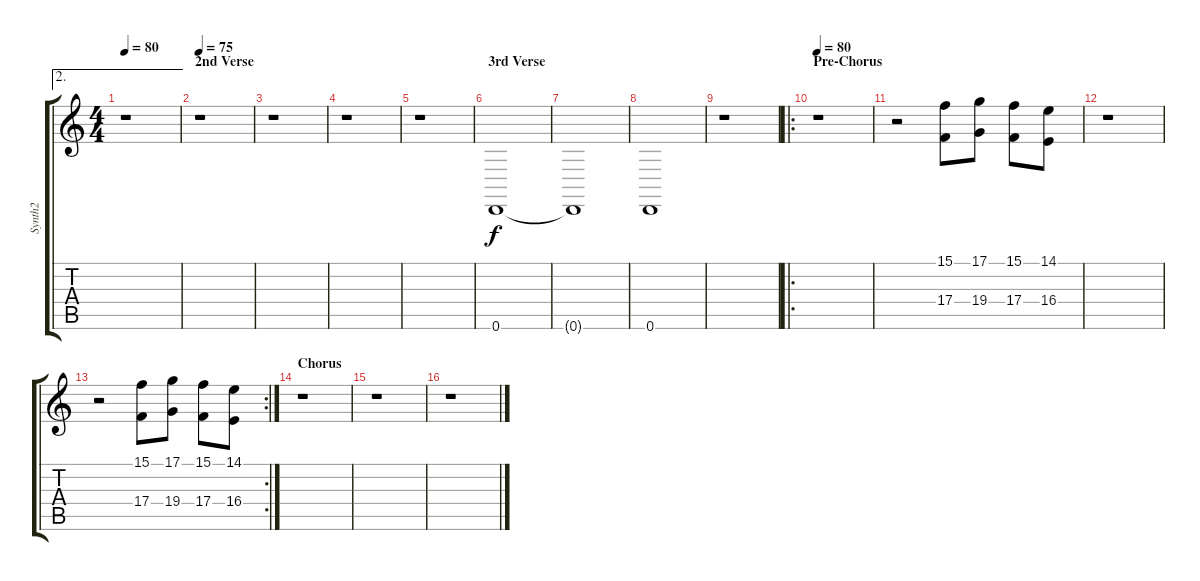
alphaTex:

\track ("Synth2" "Synth2") {instrument stringensemble1}
\staff {score tabs}
\tuning (D4 A3 F3 C3 G2 D2) {hide}
\ae 2
\ts (4 4)
\tempo 80
\clef g2
\ks c
r.1{dy f} |
\section ("" "2nd Verse")
\tempo 75
r.1 |
r.1 |
r.1 |
r.1 |
\section ("" "3rd Verse")
0.6.1 |
0.6{t}.1 |
0.6.1 |
r.1 |
\ro
\section ("" "Pre-Chorus")
\tempo 80
r.1 |
r.2 (15.1 17.4).8 (17.1 19.4).8 (15.1 17.4).8 (14.1 16.4).8 |
r.1 |
\rc 2
r.2 (15.1 17.4).8 (17.1 19.4).8 (15.1 17.4).8 (14.1 16.4).8 |
\section ("" "Chorus")
r.1 |
r.1 |
r.1
